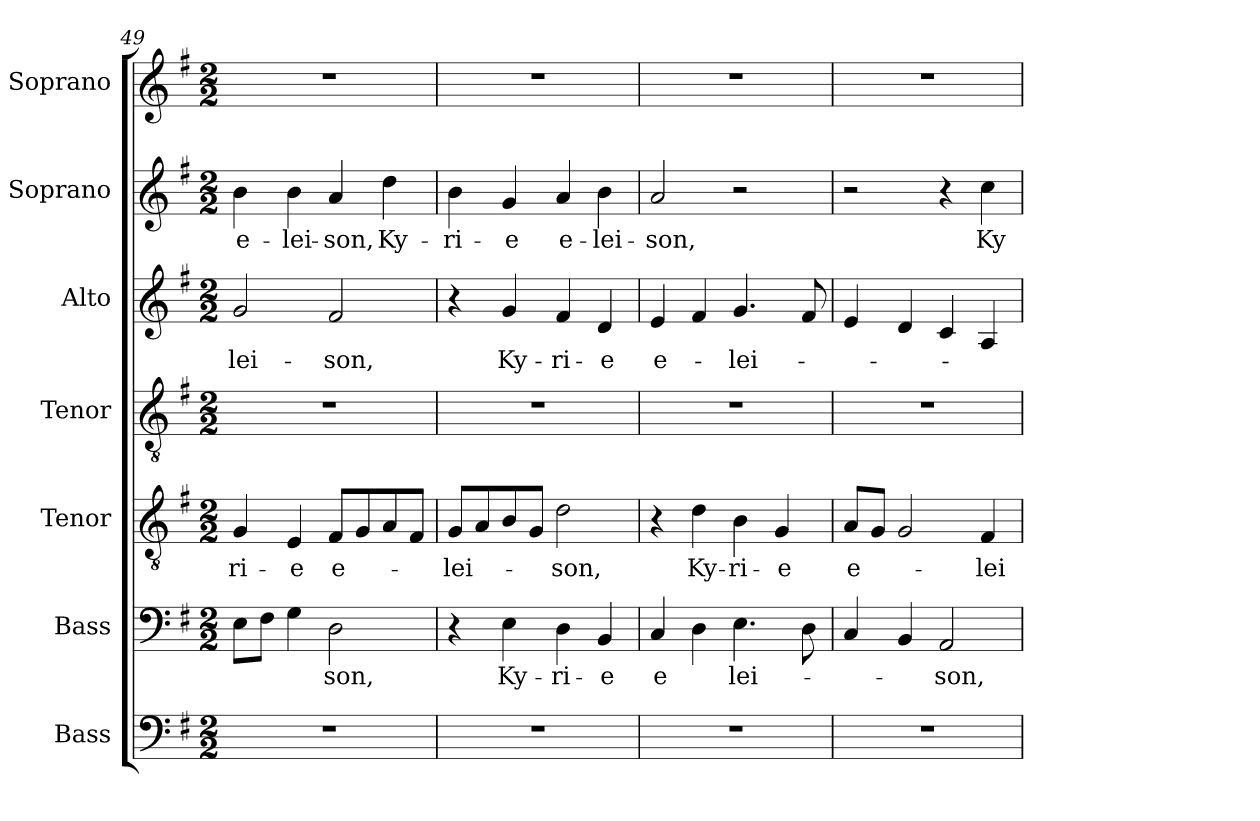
**kern	**kern	**text	**kern	**text	**kern	**kern	**text	**kern	**text	**kern
*part7	*part6	*part6	*part5	*part5	*part4	*part3	*part3	*part2	*part2	*part1
*staff7	*staff6	*staff6	*staff5	*staff5	*staff4	*staff3	*staff3	*staff2	*staff2	*staff1
*I"Bass	*I"Bass	*	*I"Tenor	*	*I"Tenor	*I"Alto	*	*I"Soprano	*	*I"Soprano
*I'B.	*I'B.	*	*I'T.	*	*I'T.	*I'A.	*	*I'S.	*	*I'S.
*clefF4	*clefF4	*	*clefGv2	*	*clefGv2	*clefG2	*	*clefG2	*	*clefG2
*	*	*	*ITrd7c12	*	*ITrd7c12	*	*	*	*	*
*k[f#]	*k[f#]	*	*k[f#]	*	*k[f#]	*k[f#]	*	*k[f#]	*	*k[f#]
*G:	*G:	*	*G:	*	*G:	*G:	*	*G:	*	*G:
*M2/2	*M2/2	*	*M2/2	*	*M2/2	*M2/2	*	*M2/2	*	*M2/2
=49	=49	=49	=49	=49	=49	=49	=49	=49	=49	=49
!	!	!	!	!LO:LY:b:color=#000000	!	!	!	!	!	!
!	!	!	!	!	!	!	!LO:LY:b:color=#000000	!	!	!
!	!	!	!	!	!	!	!	!	!LO:LY:b:color=#000000	!
1r	8Ei\L	.	4GGi/	-ri-	1r	2gi/	-lei-	4bi\	e-	1r
.	8F#i\J	.	.	.	.	.	.	.	.	.
!	!	!	!	!LO:LY:b:color=#000000	!	!	!	!	!	!
!	!	!	!	!	!	!	!	!	!LO:LY:b:color=#000000	!
.	4Gi\	.	4EEi/	-e	.	.	.	4bi\	-lei-	.
!	!	!LO:LY:b:color=#000000	!	!	!	!	!	!	!	!
!	!	!	!	!LO:LY:b:color=#000000	!	!	!	!	!	!
!	!	!	!	!	!	!	!LO:LY:b:color=#000000	!	!	!
!	!	!	!	!	!	!	!	!	!LO:LY:b:color=#000000	!
.	2Di\	-son,	8FF#i/L	e-	.	2f#i/	-son,	4ai/	-son,	.
.	.	.	8GGi/	.	.	.	.	.	.	.
!	!	!	!	!	!	!	!	!	!LO:LY:b:color=#000000	!
.	.	.	8AAi/	.	.	.	.	4ddi\	Ky-	.
.	.	.	8FF#i/J	.	.	.	.	.	.	.
=50	=50	=50	=50	=50	=50	=50	=50	=50	=50	=50
!	!	!	!	!LO:LY:b:color=#000000	!	!	!	!	!	!
!	!	!	!	!	!	!	!	!	!LO:LY:b:color=#000000	!
1r	4r	.	8GGi/L	-lei-	1r	4r	.	4bi\	-ri-	1r
.	.	.	8AAi/	.	.	.	.	.	.	.
!	!	!LO:LY:b:color=#000000	!	!	!	!	!	!	!	!
!	!	!	!	!	!	!	!LO:LY:b:color=#000000	!	!	!
!	!	!	!	!	!	!	!	!	!LO:LY:b:color=#000000	!
.	4Ei\	Ky-	8BBi/	.	.	4gi/	Ky-	4gi/	-e	.
.	.	.	8GGi/J	.	.	.	.	.	.	.
!	!	!LO:LY:b:color=#000000	!	!	!	!	!	!	!	!
!	!	!	!	!LO:LY:b:color=#000000	!	!	!	!	!	!
!	!	!	!	!	!	!	!LO:LY:b:color=#000000	!	!	!
!	!	!	!	!	!	!	!	!	!LO:LY:b:color=#000000	!
.	4Di\	-ri-	2Di\	-son,	.	4f#i/	-ri-	4ai/	e-	.
!	!	!LO:LY:b:color=#000000	!	!	!	!	!	!	!	!
!	!	!	!	!	!	!	!LO:LY:b:color=#000000	!	!	!
!	!	!	!	!	!	!	!	!	!LO:LY:b:color=#000000	!
.	4BBi/	-e	.	.	.	4di/	-e	4bi\	-lei-	.
=51	=51	=51	=51	=51	=51	=51	=51	=51	=51	=51
!	!	!LO:LY:b:color=#000000	!	!	!	!	!	!	!	!
!	!	!	!	!	!	!	!LO:LY:b:color=#000000	!	!	!
!	!	!	!	!	!	!	!	!	!LO:LY:b:color=#000000	!
1r	4Ci/	e	4r	.	1r	4ei/	e-	2ai/	-son,	1r
!	!	!	!	!LO:LY:b:color=#000000	!	!	!	!	!	!
.	4Di\	.	4Di\	Ky-	.	4f#i/	.	.	.	.
!	!	!LO:LY:b:color=#000000	!	!	!	!	!	!	!	!
!	!	!	!	!LO:LY:b:color=#000000	!	!	!	!	!	!
!	!	!	!	!	!	!	!LO:LY:b:color=#000000	!	!	!
.	4.Ei\	lei-	4BBi\	-ri-	.	4.gi/	-lei-	2r	.	.
!	!	!	!	!LO:LY:b:color=#000000	!	!	!	!	!	!
.	.	.	4GGi/	-e	.	.	.	.	.	.
.	8Di\	.	.	.	.	8f#i/	.	.	.	.
=52	=52	=52	=52	=52	=52	=52	=52	=52	=52	=52
!	!	!	!	!LO:LY:b:color=#000000	!	!	!	!	!	!
1r	4Ci/	.	8AAi/L	e-	1r	4ei/	.	2r	.	1r
.	.	.	8GGi/J	.	.	.	.	.	.	.
.	4BBi/	.	2GGi/	.	.	4di/	.	.	.	.
!	!	!LO:LY:b:color=#000000	!	!	!	!	!	!	!	!
.	2AAi/	-son,	.	.	.	4ci/	.	4r	.	.
!	!	!	!	!LO:LY:b:color=#000000	!	!	!	!	!	!
!	!	!	!	!	!	!	!	!	!LO:LY:b:color=#000000	!
.	.	.	4FF#i/	-lei-	.	4Ai/	.	4cci\	Ky-	.
=	=	=	=	=	=	=	=	=	=	=
*-	*-	*-	*-	*-	*-	*-	*-	*-	*-	*-
